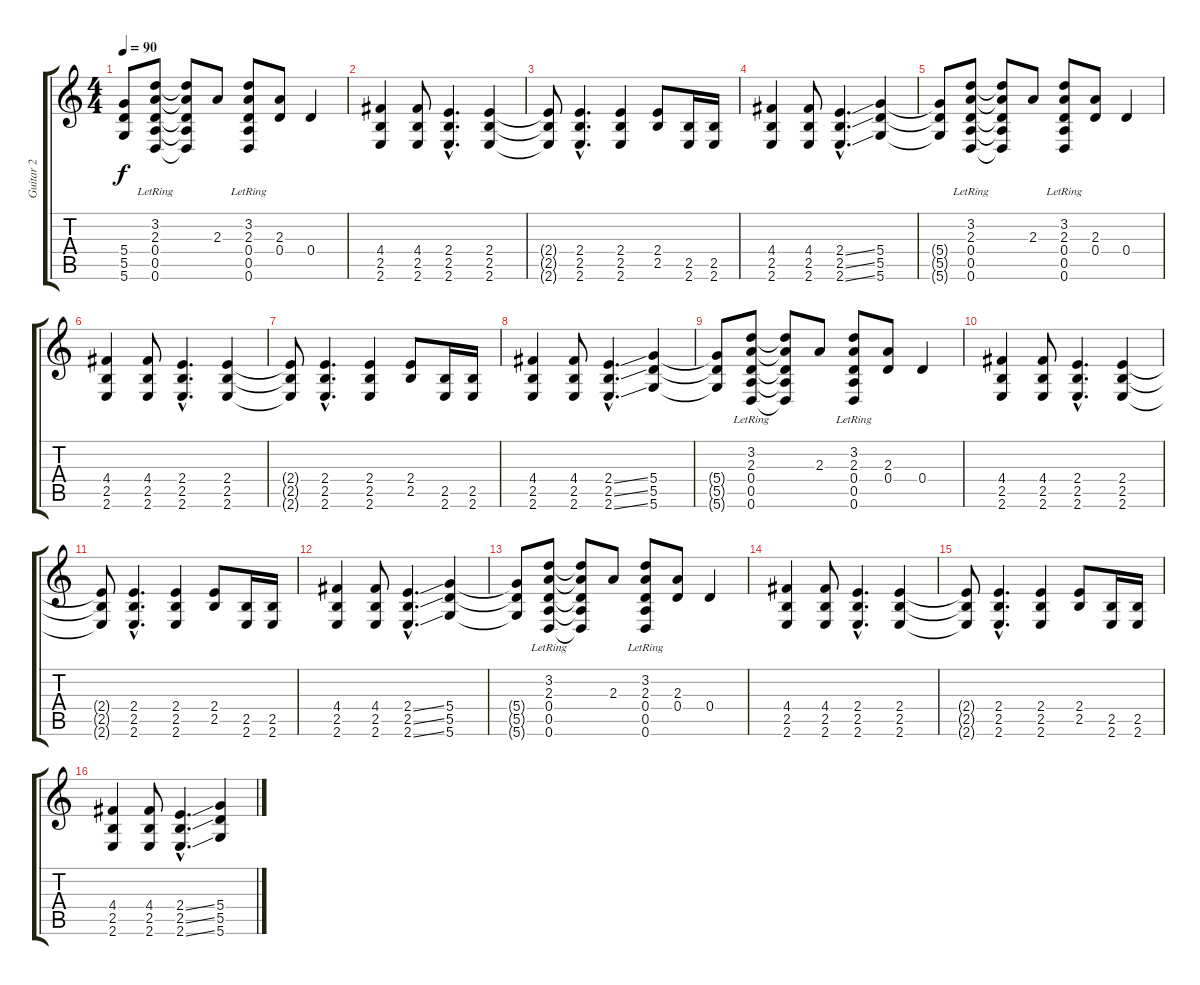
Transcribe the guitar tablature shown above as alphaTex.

\track ("Guitar 2" "Guitar 2") {instrument electricguitarjazz}
\staff {score tabs}
\tuning (E4 B3 G3 D3 A2 D2) {hide}
\ts (4 4)
\tempo 90
\clef g2
\ks c
(5.4{t} 5.5{t} 5.6{t}).8{dy f} (3.2{lr} 2.3 0.4{lr} 0.5{lr} 0.6{lr}).8 (3.2{t} 2.3{t} 0.4{t} 0.5{t} 0.6{t}).8 2.3.8 (3.2 2.3 0.4{lr} 0.5{lr} 0.6{lr}).8 (2.3 0.4).8 0.4.4 |
(4.4 2.5 2.6).4 (4.4 2.5 2.6).8 (2.4{hac} 2.5{hac} 2.6{hac}).4{d} (2.4 2.5 2.6).4 |
(2.4{t} 2.5{t} 2.6{t}).8 (2.4{hac} 2.5{hac} 2.6{hac}).4{d} (2.4 2.5 2.6).4 (2.4 2.5).8 (2.5 2.6).16 (2.5 2.6).16 |
(4.4 2.5 2.6).4 (4.4 2.5 2.6).8 (2.4{ss hac} 2.5{ss hac} 2.6{ss hac}).4{d} (5.4 5.5 5.6).4 |
(5.4{t} 5.5{t} 5.6{t}).8 (3.2{lr} 2.3 0.4{lr} 0.5{lr} 0.6{lr}).8 (3.2{t} 2.3{t} 0.4{t} 0.5{t} 0.6{t}).8 2.3.8 (3.2 2.3 0.4{lr} 0.5{lr} 0.6{lr}).8 (2.3 0.4).8 0.4.4 |
(4.4 2.5 2.6).4 (4.4 2.5 2.6).8 (2.4{hac} 2.5{hac} 2.6{hac}).4{d} (2.4 2.5 2.6).4 |
(2.4{t} 2.5{t} 2.6{t}).8 (2.4{hac} 2.5{hac} 2.6{hac}).4{d} (2.4 2.5 2.6).4 (2.4 2.5).8 (2.5 2.6).16 (2.5 2.6).16 |
(4.4 2.5 2.6).4 (4.4 2.5 2.6).8 (2.4{ss hac} 2.5{ss hac} 2.6{ss hac}).4{d} (5.4 5.5 5.6).4 |
(5.4{t} 5.5{t} 5.6{t}).8 (3.2{lr} 2.3 0.4{lr} 0.5{lr} 0.6{lr}).8 (3.2{t} 2.3{t} 0.4{t} 0.5{t} 0.6{t}).8 2.3.8 (3.2 2.3 0.4{lr} 0.5{lr} 0.6{lr}).8 (2.3 0.4).8 0.4.4 |
(4.4 2.5 2.6).4 (4.4 2.5 2.6).8 (2.4{hac} 2.5{hac} 2.6{hac}).4{d} (2.4 2.5 2.6).4 |
(2.4{t} 2.5{t} 2.6{t}).8 (2.4{hac} 2.5{hac} 2.6{hac}).4{d} (2.4 2.5 2.6).4 (2.4 2.5).8 (2.5 2.6).16 (2.5 2.6).16 |
(4.4 2.5 2.6).4 (4.4 2.5 2.6).8 (2.4{ss hac} 2.5{ss hac} 2.6{ss hac}).4{d} (5.4 5.5 5.6).4 |
(5.4{t} 5.5{t} 5.6{t}).8 (3.2{lr} 2.3 0.4{lr} 0.5{lr} 0.6{lr}).8 (3.2{t} 2.3{t} 0.4{t} 0.5{t} 0.6{t}).8 2.3.8 (3.2 2.3 0.4{lr} 0.5{lr} 0.6{lr}).8 (2.3 0.4).8 0.4.4 |
(4.4 2.5 2.6).4 (4.4 2.5 2.6).8 (2.4{hac} 2.5{hac} 2.6{hac}).4{d} (2.4 2.5 2.6).4 |
(2.4{t} 2.5{t} 2.6{t}).8 (2.4{hac} 2.5{hac} 2.6{hac}).4{d} (2.4 2.5 2.6).4 (2.4 2.5).8 (2.5 2.6).16 (2.5 2.6).16 |
(4.4 2.5 2.6).4 (4.4 2.5 2.6).8 (2.4{ss hac} 2.5{ss hac} 2.6{ss hac}).4{d} (5.4 5.5 5.6).4
